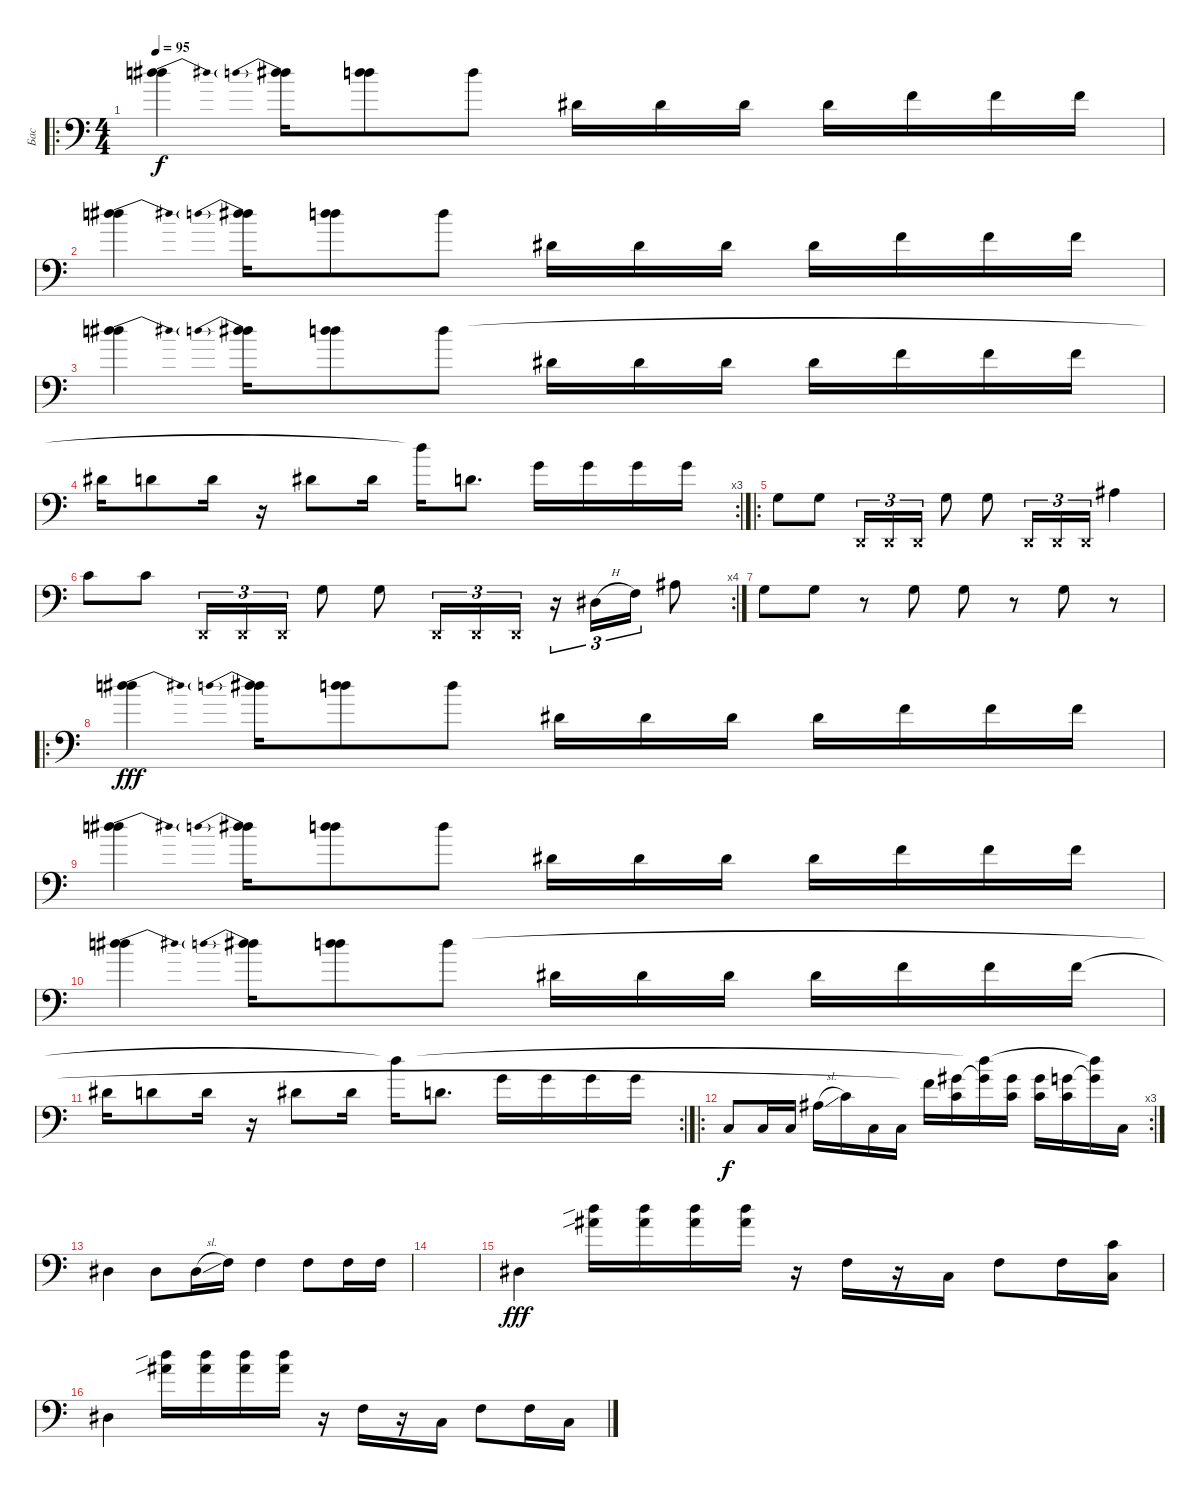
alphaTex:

\track ("Бас" "Бас") {instrument electricbassfinger}
\staff {score}
\tuning (G2 D2 A1 D1) {hide}
\ro
\ts (4 4)
\tempo 95
\clef f4
\ks c
(20.1 24.2{be (bend 0 0 60 2)}).4{dy f} (20.1 24.2{be (prebend 0 2 60 2)}).16 (20.1 24.2).8 19.1.8 18.3.16 18.3.16 18.3.16 18.3.16 15.2.16 15.2.16 15.2.16 |
(20.1 24.2{be (bend 0 0 60 2)}).4 (20.1 24.2{be (prebend 0 2 60 2)}).16 (20.1 24.2).8 19.1.8 18.3.16 18.3.16 18.3.16 18.3.16 15.2.16 15.2.16 15.2.16 |
(20.1 24.2{be (bend 0 0 60 2)}).4 (20.1 24.2{be (prebend 0 2 60 2)}).16 (20.1 24.2).8 19.1.8 18.3.16 18.3.16 18.3.16 18.3.16 15.2.16 15.2.16 15.2.16 |
\rc 3
18.3.16 17.3.8 17.3.16 r.16 18.3.8 18.3.16 19.1{t}.16 17.3.8{d} 22.3.16 22.3.16 22.3.16 22.3.16 |
\ro
5.2.8 5.2.8 0.4{x}.16{tu (3 2)} 0.4{x}.16{tu (3 2)} 0.4{x}.16{tu (3 2)} 5.2.8 5.2.8 0.4{x}.16{tu (3 2)} 0.4{x}.16{tu (3 2)} 0.4{x}.16{tu (3 2)} 13.3.4 |
\rc 4
15.3.8 15.3.8 0.4{x}.16{tu (3 2)} 0.4{x}.16{tu (3 2)} 0.4{x}.16{tu (3 2)} 5.2.8 5.2.8 0.4{x}.16{tu (3 2)} 0.4{x}.16{tu (3 2)} 0.4{x}.16{tu (3 2)} r.16{tu (3 2)} 1.2{h}.16{tu (3 2)} 3.2.16{tu (3 2)} 3.1.8 |
5.2.8 5.2.8 r.8 5.2.8 5.2.8 r.8 5.2.8 r.8 |
\ro
(20.1 24.2{be (bend 0 0 60 2)}).4{dy fff} (20.1 24.2{be (prebend 0 2 60 2)}).16 (20.1 24.2).8 19.1.8 18.3.16 18.3.16 18.3.16 18.3.16 15.2.16 15.2.16 15.2.16 |
(20.1 24.2{be (bend 0 0 60 2)}).4 (20.1 24.2{be (prebend 0 2 60 2)}).16 (20.1 24.2).8 19.1.8 18.3.16 18.3.16 18.3.16 18.3.16 15.2.16 15.2.16 15.2.16 |
(20.1 24.2{be (bend 0 0 60 2)}).4 (20.1 24.2{be (prebend 0 2 60 2)}).16 (20.1 24.2).8 19.1.8 18.3.16 18.3.16 18.3.16 18.3.16 15.2.16 15.2.16 15.2.16 |
\rc 2
18.3.16 17.3.8 17.3.16 r.16 18.3.8 18.3.16 19.1{t}.16 17.3.8{d} 22.3.16 22.3.16 22.3.16 22.3.16 |
\ro
\rc 3
10.4.8{dy f} 10.4.16 10.4.16 13.3{sl}.16 15.3.16 10.4.16 10.4.16 15.2{t}.16 (18.2 15.3).16 (19.1{t} 18.2{t}).16 (18.2 15.3).16 (18.2 15.3).16 (17.2 15.3).16 (19.1{t} 17.2{t}).16 10.4.16 |
6.3.4 13.4.8 13.4{sl}.16 15.4.16 15.4.4 15.4.8 15.4.16 15.4.16 |
|
6.3.4{dy fff} (19.1{sib} 20.2{sib}).16 (19.1 20.2).16 (19.1 20.2).16 (19.1 20.2).16 r.16 15.4.16 r.16 10.4.16 8.3.8 8.3.16 (10.2 10.4).16 |
6.3.4 (19.1{sib} 20.2{sib}).16 (19.1 20.2).16 (19.1 20.2).16 (19.1 20.2).16 r.16 15.4.16 r.16 10.4.16 8.3.8 8.3.16 10.4.16
